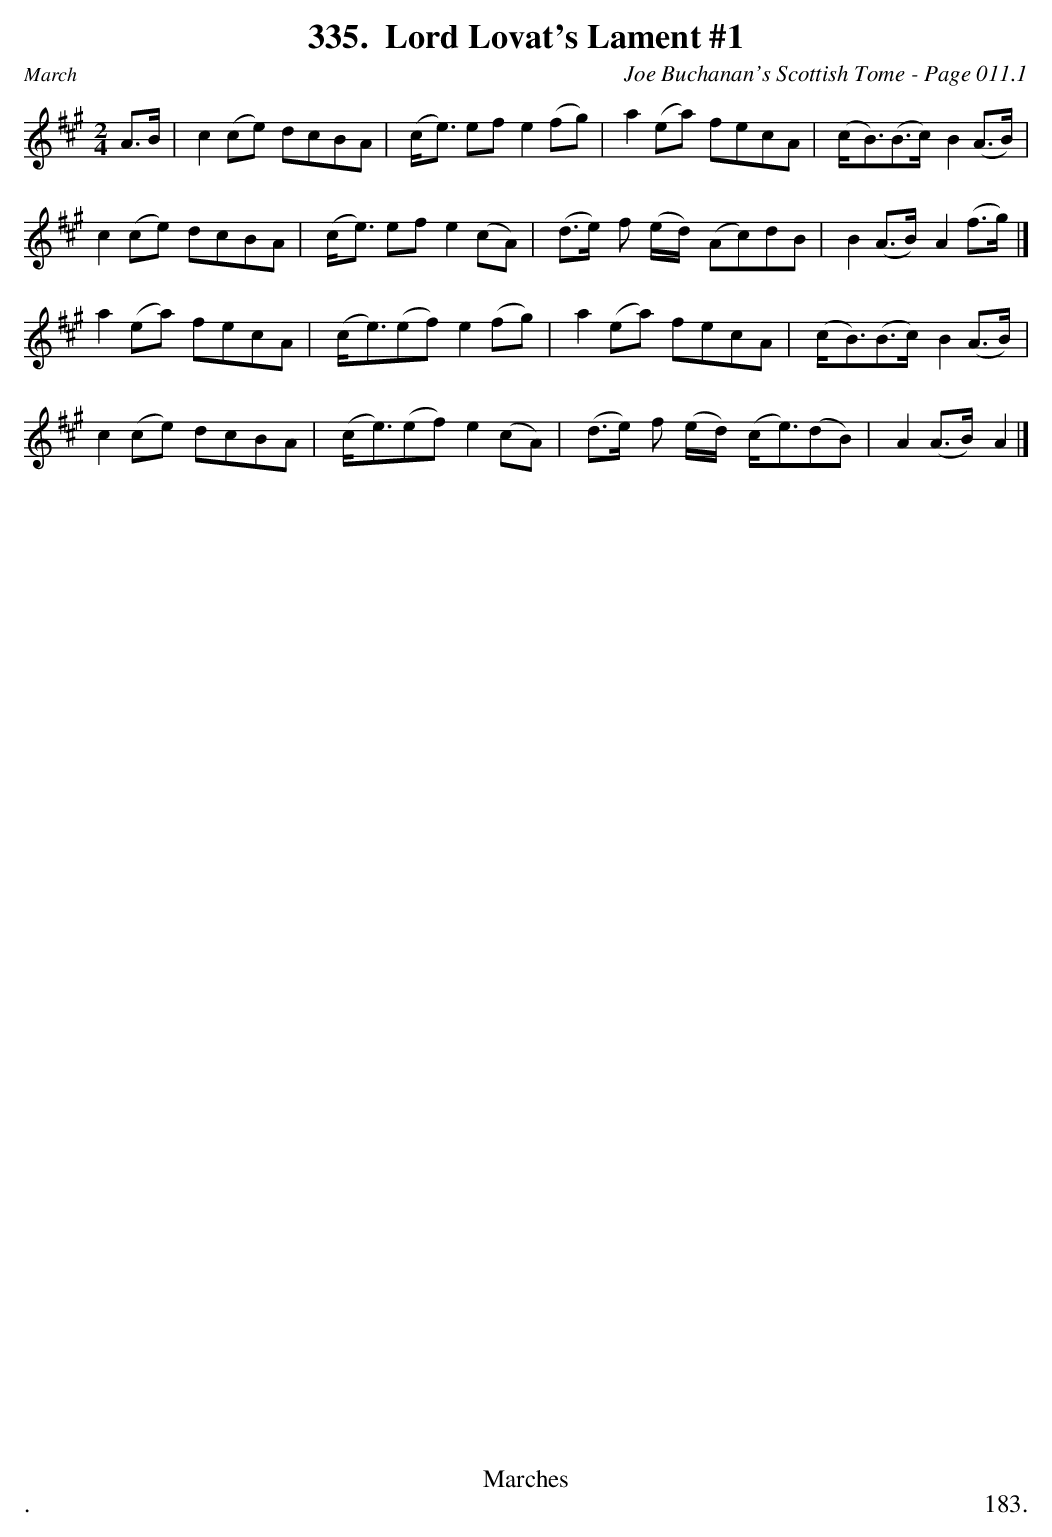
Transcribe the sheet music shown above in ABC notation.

X:1
T:Lord Lovat's Lament #1
C:Joe Buchanan's Scottish Tome - Page 011.1
L:1/8
M:2/4
K:A
A>B | c2 (ce) dcBA | (c<e) ef e2 (fg) | a2 (ea) fecA | (c<B)(B>c) B2 (A>B) |
c2 (ce) dcBA | (c<e) ef e2 (cA) | (d>e) f (e/d/) (Ac)dB | B2 (A>B) A2 (f>g) |]
a2 (ea) fecA | (c<e)(ef) e2 (fg) | a2 (ea) fecA | (c<B)(B>c) B2 (A>B) |
c2 (ce) dcBA | (c<e)(ef) e2 (cA) | (d>e) f (e/d/) (c<e)(dB) | A2 (A>B) A2 |]
